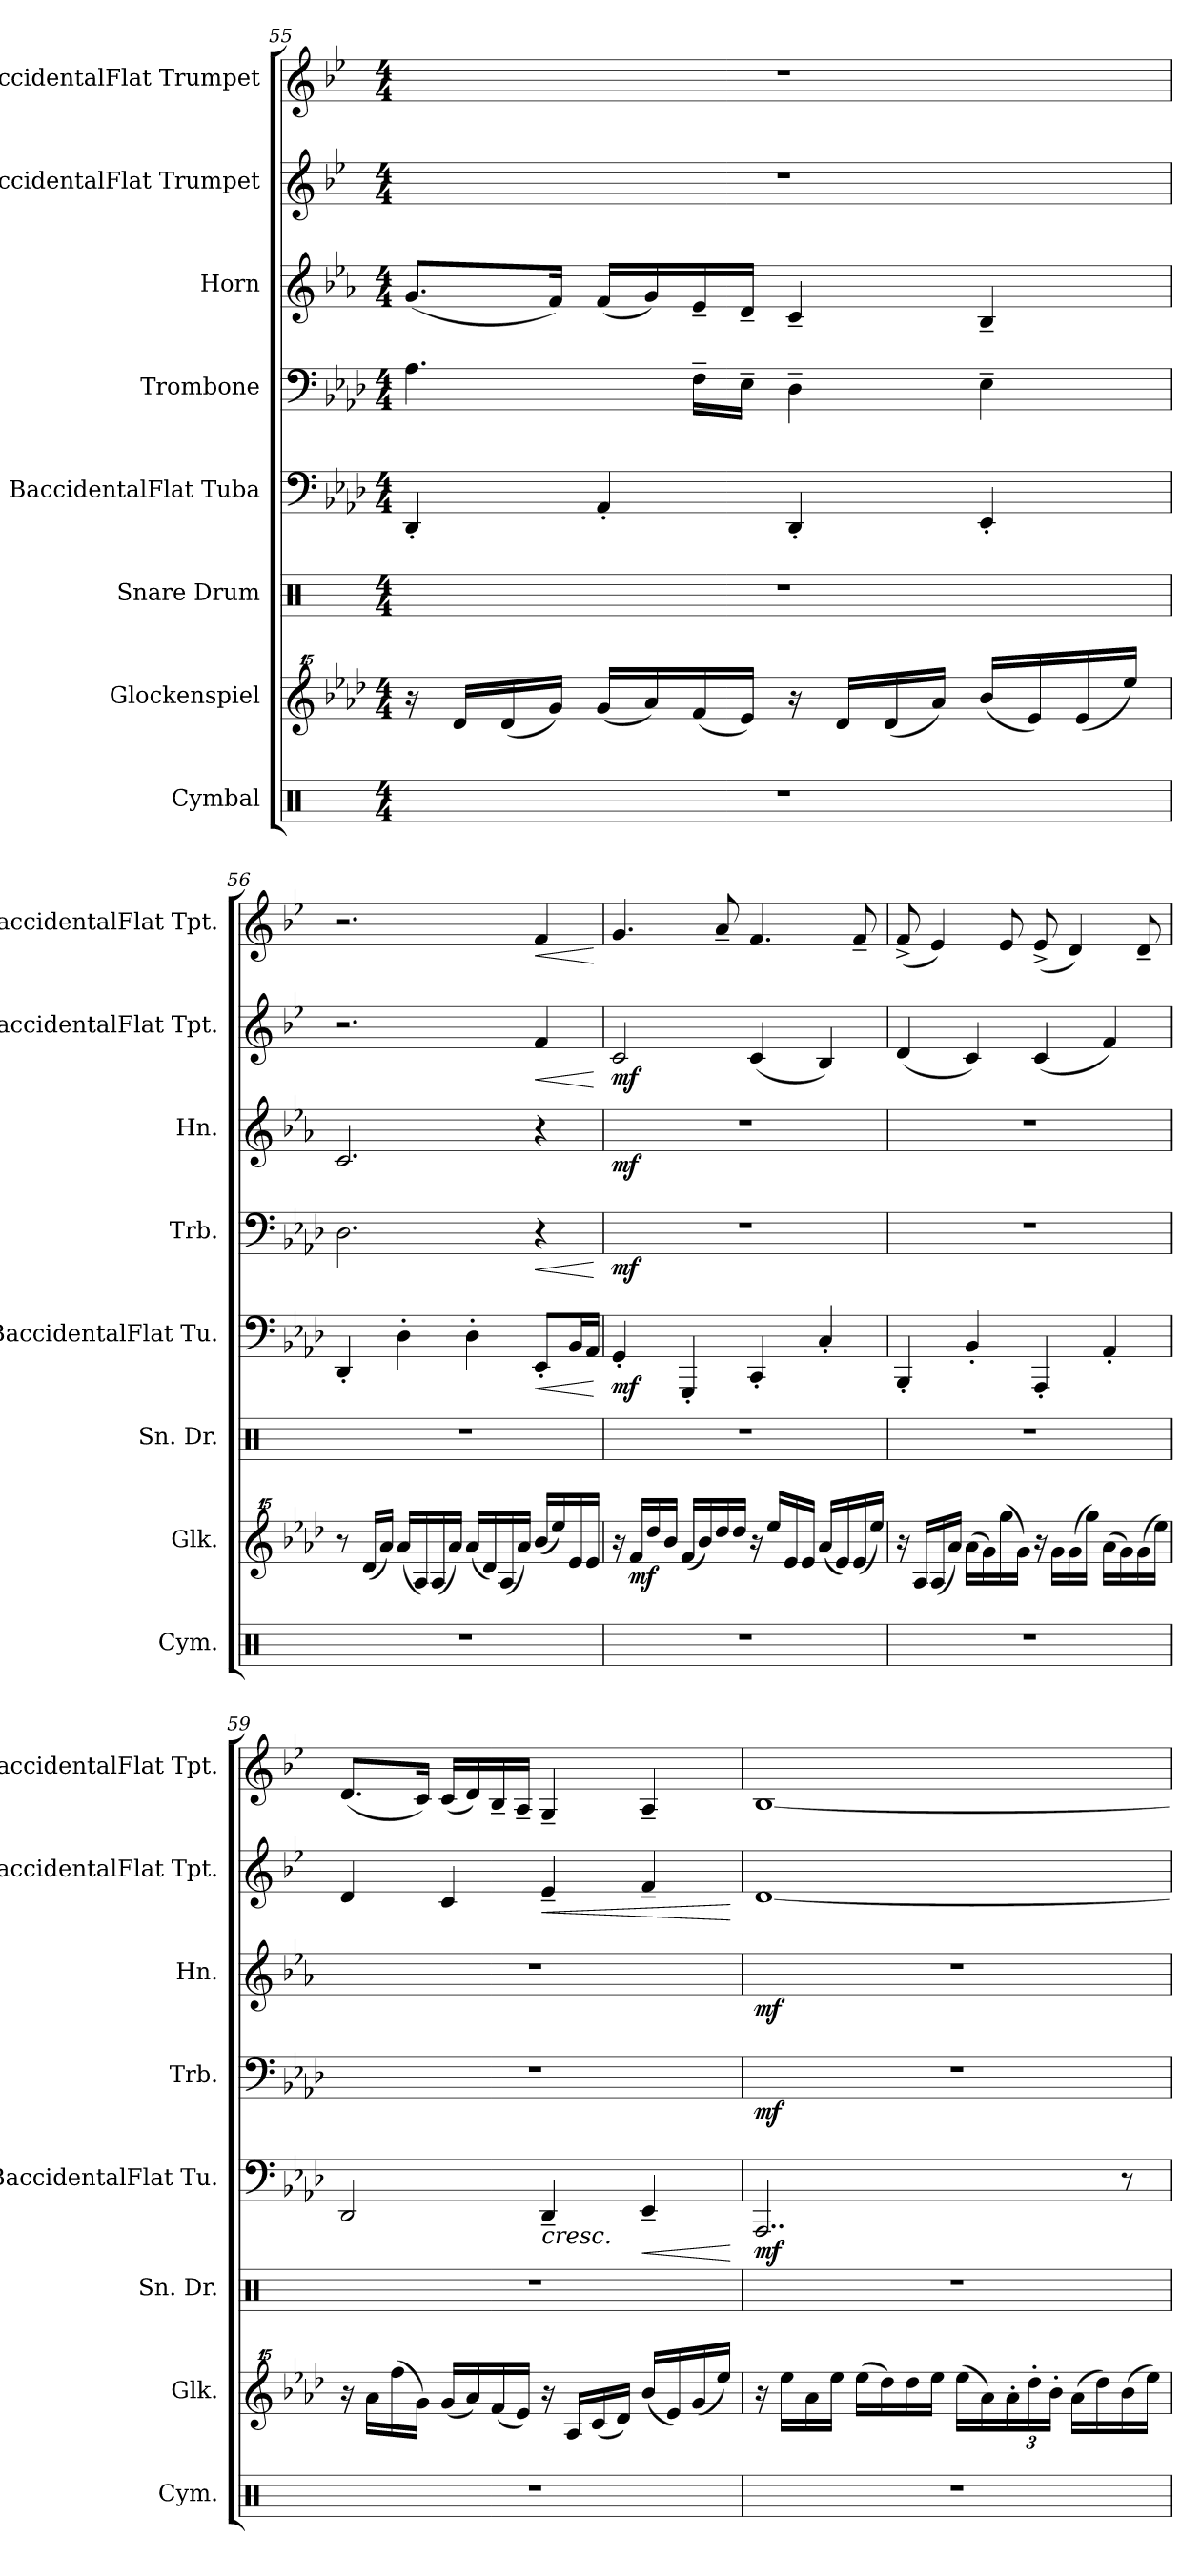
**kern	**kern	**dynam	**kern	**kern	**dynam	**kern	**dynam	**kern	**dynam	**kern	**dynam	**kern	**dynam
*part8	*part7	*part7	*part6	*part5	*part5	*part4	*part4	*part3	*part3	*part2	*part2	*part1	*part1
*staff8	*staff7	*staff7	*staff6	*staff5	*staff5	*staff4	*staff4	*staff3	*staff3	*staff2	*staff2	*staff1	*staff1
*I"Cymbal	*I"Glockenspiel	*	*I"Snare Drum	*I"BaccidentalFlat Tuba	*	*I"Trombone	*	*I"Horn	*	*I"BaccidentalFlat Trumpet	*	*I"BaccidentalFlat Trumpet	*
*I'Cym.	*I'Glk.	*	*I'Sn. Dr.	*I'BaccidentalFlat Tu.	*	*I'Trb.	*	*I'Hn.	*	*I'BaccidentalFlat Tpt.	*	*I'BaccidentalFlat Tpt.	*
*clefX	*clefG^^2	*	*clefX	*clefF4	*	*clefF4	*	*clefG2	*	*clefG2	*	*clefG2	*
*	*	*	*	*	*	*	*	*ITrd4c7	*	*ITrd1c2	*	*ITrd1c2	*
*k[]	*k[b-e-a-d-]	*	*k[]	*k[b-e-a-d-]	*	*k[b-e-a-d-]	*	*k[b-e-a-d-]	*	*k[b-e-a-d-]	*	*k[b-e-a-d-]	*
*M4/4	*M4/4	*	*M4/4	*M4/4	*	*M4/4	*	*M4/4	*	*M4/4	*	*M4/4	*
=55	=55	=55	=55	=55	=55	=55	=55	=55	=55	=55	=55	=55	=55
1r	16r	.	1r	4DD-'/	.	4.A-\	.	(8.c/L	.	1r	.	1r	.
.	16ddd-/LL	.	.	.	.	.	.	.	.	.	.	.	.
.	(16ddd-/	.	.	.	.	.	.	.	.	.	.	.	.
.	16ggg/JJ)	.	.	.	.	.	.	16B-/Jk)	.	.	.	.	.
.	(16ggg/LL	.	.	4AA-'/	.	.	.	(16B-/LL	.	.	.	.	.
.	16aaa-/)	.	.	.	.	.	.	16c/)	.	.	.	.	.
.	(16fff/	.	.	.	.	16F~\LL	.	16A-~/	.	.	.	.	.
.	16eee-/JJ)	.	.	.	.	16E-~\JJ	.	16G~/JJ	.	.	.	.	.
.	16r	.	.	4DD-'/	.	4D-~\	.	4F~/	.	.	.	.	.
.	16ddd-/LL	.	.	.	.	.	.	.	.	.	.	.	.
.	(16ddd-/	.	.	.	.	.	.	.	.	.	.	.	.
.	16aaa-/JJ)	.	.	.	.	.	.	.	.	.	.	.	.
.	(16bbb-/LL	.	.	4EE-'/	.	4E-~\	.	4E-~/	.	.	.	.	.
.	16eee-/)	.	.	.	.	.	.	.	.	.	.	.	.
.	(16eee-/	.	.	.	.	.	.	.	.	.	.	.	.
.	16eeee-/JJ)	.	.	.	.	.	.	.	.	.	.	.	.
!!LO:PB:g=z
=56	=56	=56	=56	=56	=56	=56	=56	=56	=56	=56	=56	=56	=56
1r	8r	.	1r	4DD-'/	.	2.D-\	.	2.F/	.	2.r	.	2.r	.
.	(16ddd-/LL	.	.	.	.	.	.	.	.	.	.	.	.
.	16aaa-/JJ)	.	.	.	.	.	.	.	.	.	.	.	.
.	(16aaa-/LL	.	.	4D-'\	.	.	.	.	.	.	.	.	.
.	16aa-/)	.	.	.	.	.	.	.	.	.	.	.	.
.	(16aa-/	.	.	.	.	.	.	.	.	.	.	.	.
.	16aaa-/JJ)	.	.	.	.	.	.	.	.	.	.	.	.
.	(16aaa-/LL	.	.	4D-'\	.	.	.	.	.	.	.	.	.
.	16ddd-/)	.	.	.	.	.	.	.	.	.	.	.	.
.	(16aa-/	.	.	.	.	.	.	.	.	.	.	.	.
.	16aaa-/JJ)	.	.	.	.	.	.	.	.	.	.	.	.
!	!	!	!	!	!LO:HP:b	!	!LO:HP:b	!	!	!	!	!	!
!	!	!	!	!	!	!	!LO:HP:n=1:b	!	!	!	!LO:HP:b	!	!LO:HP:b
.	(16bbb-/LL	.	.	8EE-'/L	<	4r	< <	4r	.	4e-/	<	4e-/	<
.	16eeee-/)	.	.	.	.	.	.	.	.	.	.	.	.
.	16eee-/	.	.	16BB-/L	.	.	.	.	.	.	.	.	.
.	16eee-/JJ	.	.	16AA-/JJ	.	.	.	.	.	.	.	.	.
.	.	.	.	.	[	.	[	.	.	.	[	.	[
=57	=57	=57	=57	=57	=57	=57	=57	=57	=57	=57	=57	=57	=57
!	!	!	!	!	!LO:DY:b	!	!LO:DY:b	!	!LO:DY:b	!	!LO:DY:b	!	!
1r	16r	.	1r	4GG'/	mf	1r	mf	1r	mf	2B-/	mf	4.f/	.
!	!	!LO:DY:b	!	!	!	!	!	!	!	!	!	!	!
.	16fff/LL	mf	.	.	.	.	.	.	.	.	.	.	.
.	16dddd-/	.	.	.	.	.	.	.	.	.	.	.	.
.	16bbb-/JJ	.	.	.	.	.	.	.	.	.	.	.	.
.	(16fff/LL	.	.	4GGG'/	.	.	.	.	.	.	.	.	.
.	16bbb-/)	.	.	.	.	.	.	.	.	.	.	.	.
.	16dddd-/	.	.	.	.	.	.	.	.	.	.	8g~/	.
.	16dddd-/JJ	.	.	.	.	.	.	.	.	.	.	.	.
.	16r	.	.	4CC'/	.	.	.	.	.	(4B-/	.	4.e-/	.
.	16eeee-/LL	.	.	.	.	.	.	.	.	.	.	.	.
.	16eee-/	.	.	.	.	.	.	.	.	.	.	.	.
.	16eee-/JJ	.	.	.	.	.	.	.	.	.	.	.	.
.	(16aaa-/LL	.	.	4C'/	.	.	.	.	.	4A-/)	.	.	.
.	16eee-/)	.	.	.	.	.	.	.	.	.	.	.	.
.	(16eee-/	.	.	.	.	.	.	.	.	.	.	8e-~/	.
.	16eeee-/JJ)	.	.	.	.	.	.	.	.	.	.	.	.
.	.	.	.	.	.	.	[	.	.	.	.	.	.
!!LO:PB:g=z
=58	=58	=58	=58	=58	=58	=58	=58	=58	=58	=58	=58	=58	=58
1r	16r	.	1r	4BBB-'/	.	1r	.	1r	.	(4c/	.	(8e-^/	.
.	16aa-/LL	.	.	.	.	.	.	.	.	.	.	.	.
.	(16aa-/	.	.	.	.	.	.	.	.	.	.	4d-/)	.
.	16aaa-/JJ)	.	.	.	.	.	.	.	.	.	.	.	.
.	(16aaa-\LL	.	.	4BB-'/	.	.	.	.	.	4B-/)	.	.	.
.	16ggg\)	.	.	.	.	.	.	.	.	.	.	.	.
.	(16gggg\	.	.	.	.	.	.	.	.	.	.	8d-/	.
.	16ggg\JJ)	.	.	.	.	.	.	.	.	.	.	.	.
.	16r	.	.	4AAA-'/	.	.	.	.	.	(4B-/	.	(8d-^/	.
.	16ggg\LL	.	.	.	.	.	.	.	.	.	.	.	.
.	(16ggg\	.	.	.	.	.	.	.	.	.	.	4c/)	.
.	16gggg\JJ)	.	.	.	.	.	.	.	.	.	.	.	.
.	(16aaa-\LL	.	.	4AA-'/	.	.	.	.	.	4e-/)	.	.	.
.	16ggg\)	.	.	.	.	.	.	.	.	.	.	.	.
.	(16ggg\	.	.	.	.	.	.	.	.	.	.	8c~/	.
.	16eeee-\JJ)	.	.	.	.	.	.	.	.	.	.	.	.
=59	=59	=59	=59	=59	=59	=59	=59	=59	=59	=59	=59	=59	=59
1r	16r	.	1r	2DD-/	.	1r	.	1r	.	4c/	.	(8.c/L	.
.	16aaa-\LL	.	.	.	.	.	.	.	.	.	.	.	.
.	(16ffff\	.	.	.	.	.	.	.	.	.	.	.	.
.	16ggg\JJ)	.	.	.	.	.	.	.	.	.	.	16B-/Jk)	.
.	(16ggg/LL	.	.	.	.	.	.	.	.	4B-/	.	(16B-/LL	.
.	16aaa-/)	.	.	.	.	.	.	.	.	.	.	16c/)	.
.	(16fff/	.	.	.	.	.	.	.	.	.	.	16A-~/	.
.	16eee-/JJ)	.	.	.	.	.	.	.	.	.	.	16G~/JJ	.
!	!	!	!	!	!LO:HP:b	!	!	!	!	!	!LO:HP:b	!	!
.	16r	.	.	4DD-~/	<	.	.	.	.	4d-~/	<	4F~/	.
.	16aa-/LL	.	.	.	.	.	.	.	.	.	.	.	.
.	(16ccc/	.	.	.	.	.	.	.	.	.	.	.	.
.	16ddd-/JJ)	.	.	.	.	.	.	.	.	.	.	.	.
!	!	!	!	!	!LO:HP:b	!	!	!	!	!	!	!	!
.	(16bbb-/LL	.	.	4EE-~/	<	.	.	.	.	4e-~/	.	4G~/	.
.	16eee-/)	.	.	.	.	.	.	.	.	.	.	.	.
.	(16ggg/	.	.	.	.	.	.	.	.	.	.	.	.
.	16eeee-/JJ)	.	.	.	.	.	.	.	.	.	.	.	.
.	.	.	.	.	[ [	.	.	.	.	.	[	.	.
!!LO:PB:g=z
=60	=60	=60	=60	=60	=60	=60	=60	=60	=60	=60	=60	=60	=60
!	!	!	!	!	!LO:DY:b	!	!LO:DY:b	!	!LO:DY:b	!	!	!	!
1r	16r	.	1r	2..AAA-/	mf	1r	mf	1r	mf	[1c	.	[1A-	.
.	16eeee-\LL	.	.	.	.	.	.	.	.	.	.	.	.
.	16aaa-\	.	.	.	.	.	.	.	.	.	.	.	.
.	16eeee-\JJ	.	.	.	.	.	.	.	.	.	.	.	.
.	(16eeee-\LL	.	.	.	.	.	.	.	.	.	.	.	.
.	16dddd-\)	.	.	.	.	.	.	.	.	.	.	.	.
.	16dddd-\	.	.	.	.	.	.	.	.	.	.	.	.
.	16eeee-\JJ	.	.	.	.	.	.	.	.	.	.	.	.
.	(16eeee-\LL	.	.	.	.	.	.	.	.	.	.	.	.
.	16aaa-\)	.	.	.	.	.	.	.	.	.	.	.	.
*	*Xbrackettup	*	*	*	*	*	*	*	*	*	*	*	*
.	24aaa-'\	.	.	.	.	.	.	.	.	.	.	.	.
.	24dddd-'\	.	.	.	.	.	.	.	.	.	.	.	.
.	24bbb-'\JJ	.	.	.	.	.	.	.	.	.	.	.	.
.	(16aaa-\LL	.	.	.	.	.	.	.	.	.	.	.	.
.	16dddd-\)	.	.	.	.	.	.	.	.	.	.	.	.
.	(16bbb-\	.	.	8r	.	.	.	.	.	.	.	.	.
.	16eeee-\JJ)	.	.	.	.	.	.	.	.	.	.	.	.
=	=	=	=	=	=	=	=	=	=	=	=	=	=
*-	*-	*-	*-	*-	*-	*-	*-	*-	*-	*-	*-	*-	*-
